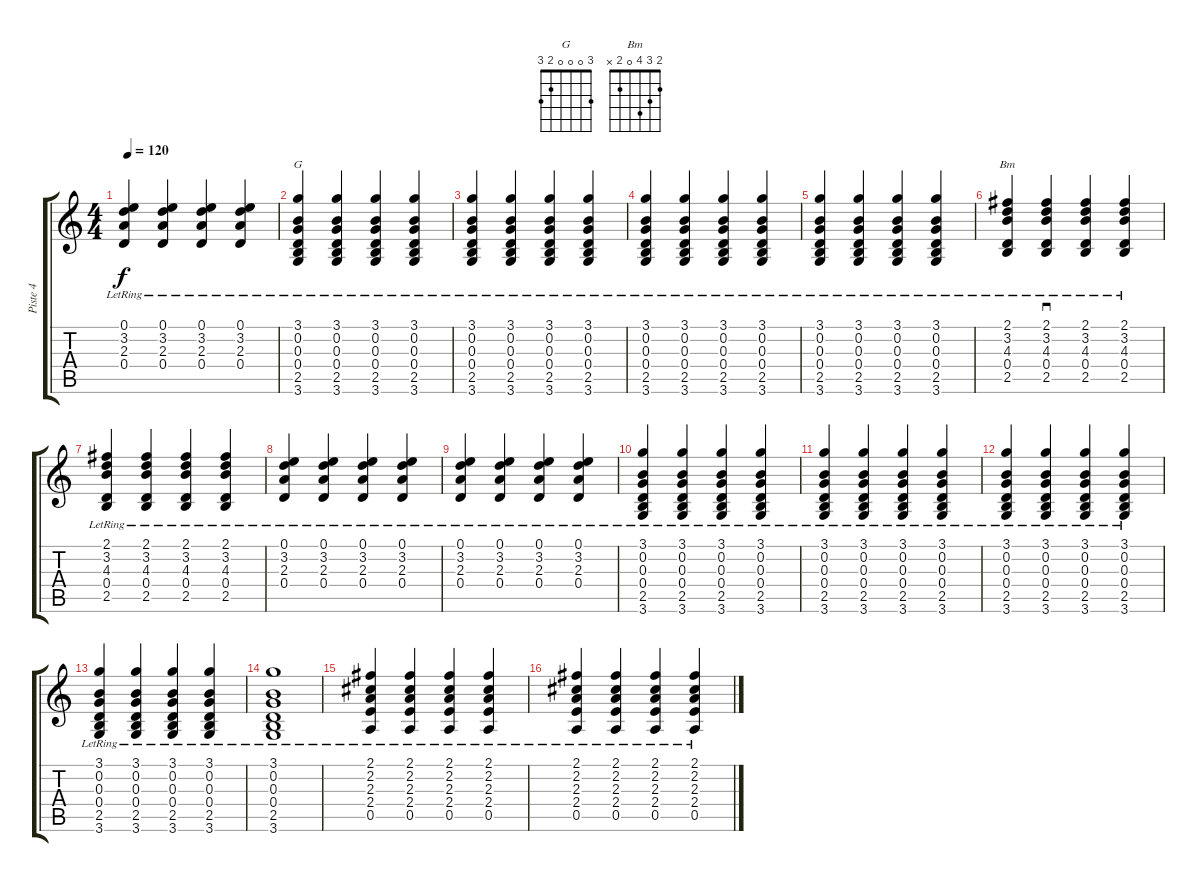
\track ("Piste 4" "Piste 4") {instrument acousticguitarsteel}
\staff {score tabs}
\tuning (E4 B3 G3 D3 A2 E2) {hide}
\chord ("G" 3 0 0 0 2 3)
\chord ("Bm" 2 3 4 0 2 x)
\ts (4 4)
\tempo 120
\clef g2
\ks c
(0.1{lr} 3.2{lr} 2.3{lr} 0.4{lr}).4{dy f} (0.1{lr} 3.2{lr} 2.3{lr} 0.4{lr}).4 (0.1{lr} 3.2{lr} 2.3{lr} 0.4{lr}).4 (0.1{lr} 3.2{lr} 2.3{lr} 0.4{lr}).4 |
(3.1{lr} 0.2{lr} 0.3{lr} 0.4{lr} 2.5{lr} 3.6{lr}).4{ch "G"} (3.1{lr} 0.2{lr} 0.3{lr} 0.4{lr} 2.5{lr} 3.6{lr}).4 (3.1{lr} 0.2{lr} 0.3{lr} 0.4{lr} 2.5{lr} 3.6{lr}).4 (3.1{lr} 0.2{lr} 0.3{lr} 0.4{lr} 2.5{lr} 3.6{lr}).4 |
(3.1{lr} 0.2{lr} 0.3{lr} 0.4{lr} 2.5{lr} 3.6{lr}).4 (3.1{lr} 0.2{lr} 0.3{lr} 0.4{lr} 2.5{lr} 3.6{lr}).4 (3.1{lr} 0.2{lr} 0.3{lr} 0.4{lr} 2.5{lr} 3.6{lr}).4 (3.1{lr} 0.2{lr} 0.3{lr} 0.4{lr} 2.5{lr} 3.6{lr}).4 |
(3.1{lr} 0.2{lr} 0.3{lr} 0.4{lr} 2.5{lr} 3.6{lr}).4 (3.1{lr} 0.2{lr} 0.3{lr} 0.4{lr} 2.5{lr} 3.6{lr}).4 (3.1{lr} 0.2{lr} 0.3{lr} 0.4{lr} 2.5{lr} 3.6{lr}).4 (3.1{lr} 0.2{lr} 0.3{lr} 0.4{lr} 2.5{lr} 3.6{lr}).4 |
(3.1{lr} 0.2{lr} 0.3{lr} 0.4{lr} 2.5{lr} 3.6{lr}).4 (3.1{lr} 0.2{lr} 0.3{lr} 0.4{lr} 2.5{lr} 3.6{lr}).4 (3.1{lr} 0.2{lr} 0.3{lr} 0.4{lr} 2.5{lr} 3.6{lr}).4 (3.1{lr} 0.2{lr} 0.3{lr} 0.4{lr} 2.5{lr} 3.6{lr}).4 |
(2.1{lr} 3.2{lr} 4.3{lr} 0.4{lr} 2.5{lr}).4{ch "Bm"} (2.1{lr} 3.2{lr} 4.3{lr} 0.4{lr} 2.5{lr}).4{sd} (2.1{lr} 3.2{lr} 4.3{lr} 0.4{lr} 2.5{lr}).4 (2.1{lr} 3.2{lr} 4.3{lr} 0.4{lr} 2.5{lr}).4 |
(2.1{lr} 3.2{lr} 4.3{lr} 0.4{lr} 2.5{lr}).4 (2.1{lr} 3.2{lr} 4.3{lr} 0.4{lr} 2.5{lr}).4 (2.1{lr} 3.2{lr} 4.3{lr} 0.4{lr} 2.5{lr}).4 (2.1{lr} 3.2{lr} 4.3{lr} 0.4{lr} 2.5{lr}).4 |
(0.1{lr} 3.2{lr} 2.3{lr} 0.4{lr}).4 (0.1{lr} 3.2{lr} 2.3{lr} 0.4{lr}).4 (0.1{lr} 3.2{lr} 2.3{lr} 0.4{lr}).4 (0.1{lr} 3.2{lr} 2.3{lr} 0.4{lr}).4 |
(0.1{lr} 3.2{lr} 2.3{lr} 0.4{lr}).4 (0.1{lr} 3.2{lr} 2.3{lr} 0.4{lr}).4 (0.1{lr} 3.2{lr} 2.3{lr} 0.4{lr}).4 (0.1{lr} 3.2{lr} 2.3{lr} 0.4{lr}).4 |
(3.1{lr} 0.2{lr} 0.3{lr} 0.4{lr} 2.5{lr} 3.6{lr}).4 (3.1{lr} 0.2{lr} 0.3{lr} 0.4{lr} 2.5{lr} 3.6{lr}).4 (3.1{lr} 0.2{lr} 0.3{lr} 0.4{lr} 2.5{lr} 3.6{lr}).4 (3.1{lr} 0.2{lr} 0.3{lr} 0.4{lr} 2.5{lr} 3.6{lr}).4 |
(3.1{lr} 0.2{lr} 0.3{lr} 0.4{lr} 2.5{lr} 3.6{lr}).4 (3.1{lr} 0.2{lr} 0.3{lr} 0.4{lr} 2.5{lr} 3.6{lr}).4 (3.1{lr} 0.2{lr} 0.3{lr} 0.4{lr} 2.5{lr} 3.6{lr}).4 (3.1{lr} 0.2{lr} 0.3{lr} 0.4{lr} 2.5{lr} 3.6{lr}).4 |
(3.1{lr} 0.2{lr} 0.3{lr} 0.4{lr} 2.5{lr} 3.6{lr}).4 (3.1{lr} 0.2{lr} 0.3{lr} 0.4{lr} 2.5{lr} 3.6{lr}).4 (3.1{lr} 0.2{lr} 0.3{lr} 0.4{lr} 2.5{lr} 3.6{lr}).4 (3.1{lr} 0.2{lr} 0.3{lr} 0.4{lr} 2.5{lr} 3.6{lr}).4 |
(3.1{lr} 0.2{lr} 0.3{lr} 0.4{lr} 2.5{lr} 3.6{lr}).4 (3.1{lr} 0.2{lr} 0.3{lr} 0.4{lr} 2.5{lr} 3.6{lr}).4 (3.1{lr} 0.2{lr} 0.3{lr} 0.4{lr} 2.5{lr} 3.6{lr}).4 (3.1{lr} 0.2{lr} 0.3{lr} 0.4{lr} 2.5{lr} 3.6{lr}).4 |
(3.1{lr} 0.2{lr} 0.3{lr} 0.4{lr} 2.5{lr} 3.6{lr}).1 |
(2.1{lr} 2.2{lr} 2.3{lr} 2.4{lr} 0.5{lr}).4 (2.1{lr} 2.2{lr} 2.3{lr} 2.4{lr} 0.5{lr}).4 (2.1{lr} 2.2{lr} 2.3{lr} 2.4{lr} 0.5{lr}).4 (2.1{lr} 2.2{lr} 2.3{lr} 2.4{lr} 0.5{lr}).4 |
(2.1{lr} 2.2{lr} 2.3{lr} 2.4{lr} 0.5{lr}).4 (2.1{lr} 2.2{lr} 2.3{lr} 2.4{lr} 0.5{lr}).4 (2.1{lr} 2.2{lr} 2.3{lr} 2.4{lr} 0.5{lr}).4 (2.1{lr} 2.2{lr} 2.3{lr} 2.4{lr} 0.5{lr}).4
